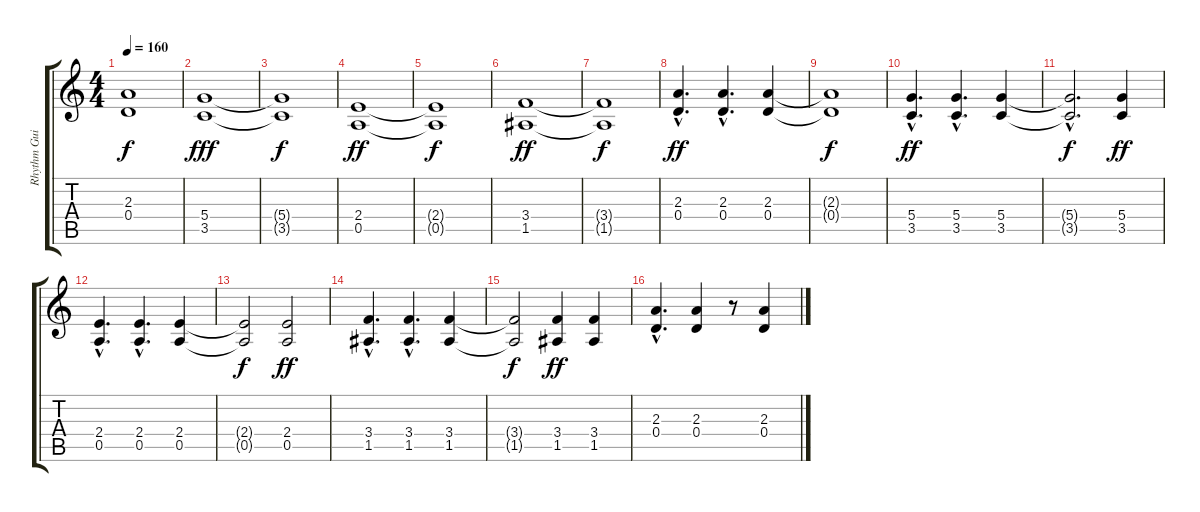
\track ("Rhythm Guitar" "Rhythm Gui") {instrument distortionguitar}
\staff {score tabs}
\tuning (E4 B3 G3 D3 A2 E2) {hide}
\ts (4 4)
\tempo 160
\clef g2
\ks c
(2.3{t} 0.4{t}).1{dy f} |
(5.4 3.5).1{dy fff} |
(5.4{t} 3.5{t}).1{dy f} |
(2.4 0.5).1{dy ff} |
(2.4{t} 0.5{t}).1{dy f} |
(3.4 1.5).1{dy ff} |
(3.4{t} 1.5{t}).1{dy f} |
(2.3{hac} 0.4{hac}).4{d dy ff} (2.3{hac} 0.4{hac}).4{d} (2.3 0.4).4 |
(2.3{t} 0.4{t}).1{dy f} |
(5.4{hac} 3.5{hac}).4{d dy ff} (5.4{hac} 3.5{hac}).4{d} (5.4 3.5).4 |
(5.4{hac t} 3.5{hac t}).2{d dy f} (5.4 3.5).4{dy ff} |
(2.4{hac} 0.5{hac}).4{d} (2.4{hac} 0.5{hac}).4{d} (2.4 0.5).4 |
(2.4{t} 0.5{t}).2{dy f} (2.4 0.5).2{dy ff} |
(3.4{hac} 1.5{hac}).4{d} (3.4{hac} 1.5{hac}).4{d} (3.4 1.5).4 |
(3.4{t} 1.5{t}).2{dy f} (3.4 1.5).4{dy ff} (3.4 1.5).4 |
(2.3{hac} 0.4{hac}).4{d} (2.3 0.4).4 r.8 (2.3 0.4).4
